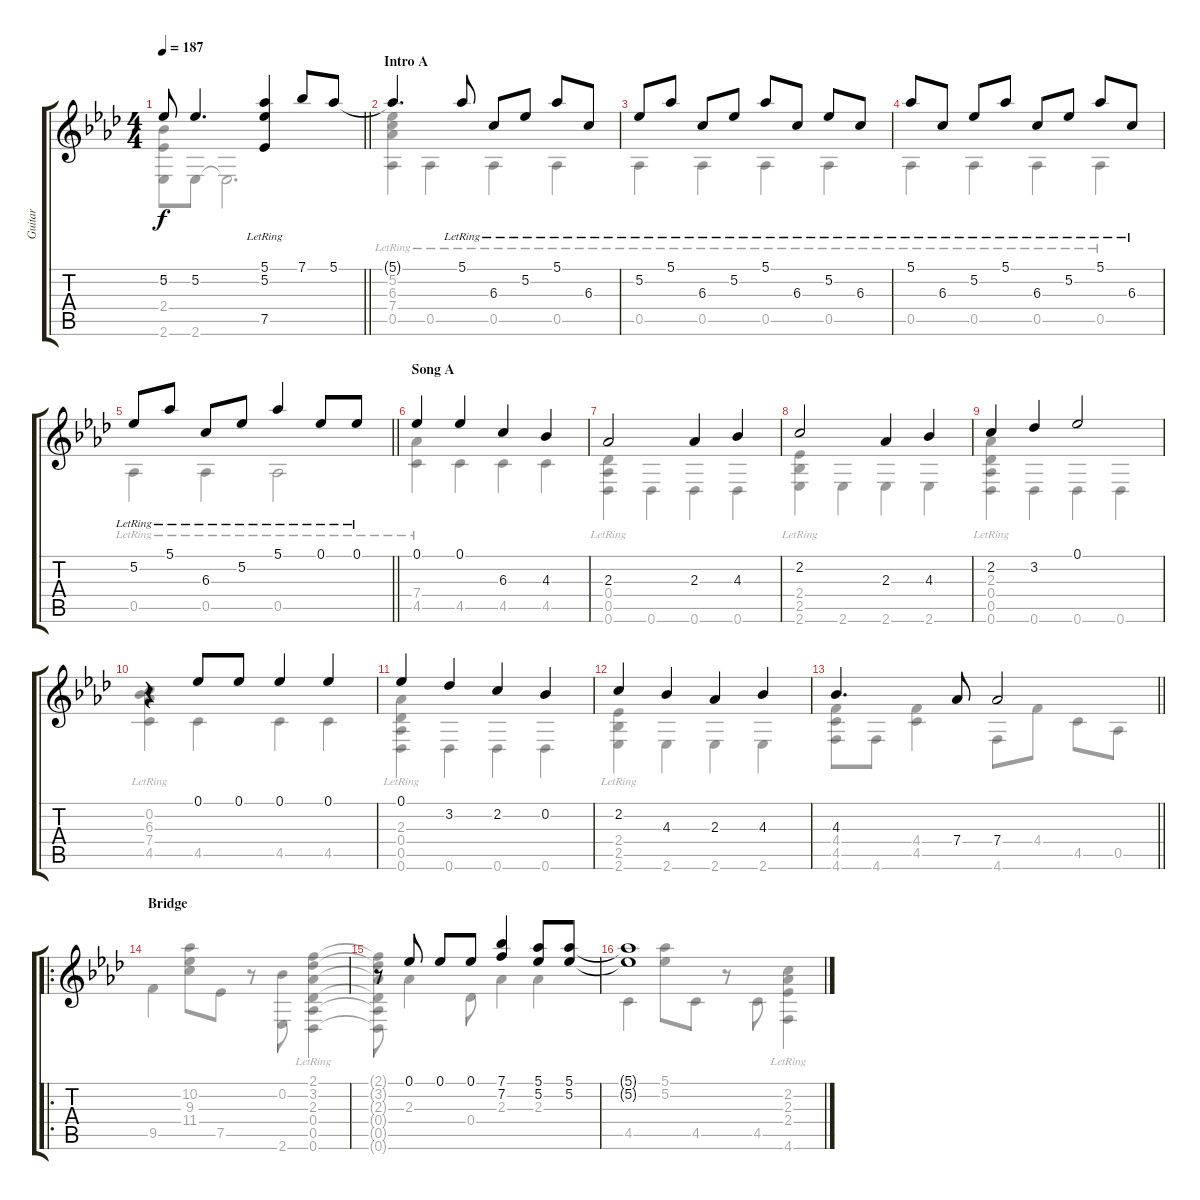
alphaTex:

\track ("Guitar" "Guitar") {instrument acousticguitarsteel}
\staff {score tabs}
\tuning (Eb4 Bb3 Gb3 Db3 Ab2 Db2) {hide}
\voice
\ts (4 4)
\tempo 187
\clef g2
\barLineRight lightlight
\ks ab
5.2.8{dy f} 5.2.4{d} (5.1{lr} 5.2{lr} 7.5{lr}).4 7.1.8 5.1.8 |
\section ("" "Intro A")
5.1{t}.4{d} 5.1{lr}.8 6.3{lr}.8 5.2{lr}.8 5.1{lr}.8 6.3{lr}.8 |
5.2{lr}.8 5.1{lr}.8 6.3{lr}.8 5.2{lr}.8 5.1{lr}.8 6.3{lr}.8 5.2{lr}.8 6.3{lr}.8 |
5.1{lr}.8 6.3{lr}.8 5.2{lr}.8 5.1{lr}.8 6.3{lr}.8 5.2{lr}.8 5.1{lr}.8 6.3{lr}.8 |
\barLineRight lightlight
5.2{lr}.8 5.1{lr}.8 6.3{lr}.8 5.2{lr}.8 5.1{lr}.4 0.1{lr}.8 0.1{lr}.8 |
\section ("" "Song A")
0.1.4 0.1.4 6.3.4 4.3.4 |
2.3.2 2.3.4 4.3.4 |
2.2.2 2.3.4 4.3.4 |
2.2.4 3.2.4 0.1.2 |
r.4 0.1.8 0.1.8 0.1.4 0.1.4 |
0.1.4 3.2.4 2.2.4 0.2.4 |
2.2.4 4.3.4 2.3.4 4.3.4 |
\barLineRight lightlight
4.3.4{d} 7.4.8 7.4.2 |
\ro
\section ("" "Bridge")
|
r.8 0.1.8 0.1.8 0.1.8 (7.1 7.2).4 (5.1 5.2).8 (5.1 5.2).8 |
(5.1{t} 5.2{t}).1
\voice
\clef g2
\ottava regular
\simile none
\barLineRight lightlight
\ks ab
(0.2 2.4 2.6).8{dy f} 2.6.8 2.6{t}.2{d} |
(5.2{lr} 6.3{lr} 7.4{lr} 0.5{lr}).4 0.5{lr}.4 0.5{lr}.4 0.5{lr}.4 |
0.5{lr}.4 0.5{lr}.4 0.5{lr}.4 0.5{lr}.4 |
0.5{lr}.4 0.5{lr}.4 0.5{lr}.4 0.5{lr}.4 |
\barLineRight lightlight
0.5{lr}.4 0.5{lr}.4 0.5{lr}.2 |
(7.4{lr} 4.5{lr}).4 4.5.4 4.5.4 4.5.4 |
(0.4{lr} 0.5{lr} 0.6{lr}).4 0.6.4 0.6.4 0.6.4 |
(2.4{lr} 2.5{lr} 2.6{lr}).4 2.6.4 2.6.4 2.6.4 |
(2.3{lr} 0.4{lr} 0.5{lr} 0.6{lr}).4 0.6.4 0.6.4 0.6.4 |
(0.2{lr} 6.3{lr} 7.4{lr} 4.5{lr}).4 4.5.4 4.5.4 4.5.4 |
(2.3{lr} 0.4{lr} 0.5{lr} 0.6{lr}).4 0.6.4 0.6.4 0.6.4 |
(2.4{lr} 2.5{lr} 2.6{lr}).4 2.6.4 2.6.4 2.6.4 |
\barLineRight lightlight
(4.4 4.5 4.6).8 4.6.8 (4.4 4.5).4 4.6.8 4.4.8 4.5.8 0.5.8 |
9.5.4 (10.2 9.3 11.4).8 7.5.8 r.8 (0.2 2.6).8 (2.1{lr} 3.2{lr} 2.3{lr} 0.4{lr} 0.5{lr} 0.6{lr}).4 |
(2.1{t} 3.2{t} 2.3{t} 0.4{t} 0.5{t} 0.6{t}).8 2.3.4 0.4.8 2.3.4 2.3.4 |
4.5.4 (5.1 5.2).8 4.5.8 r.8 4.5.8 (2.2{lr} 2.3{lr} 2.4{lr} 4.6{lr}).4
